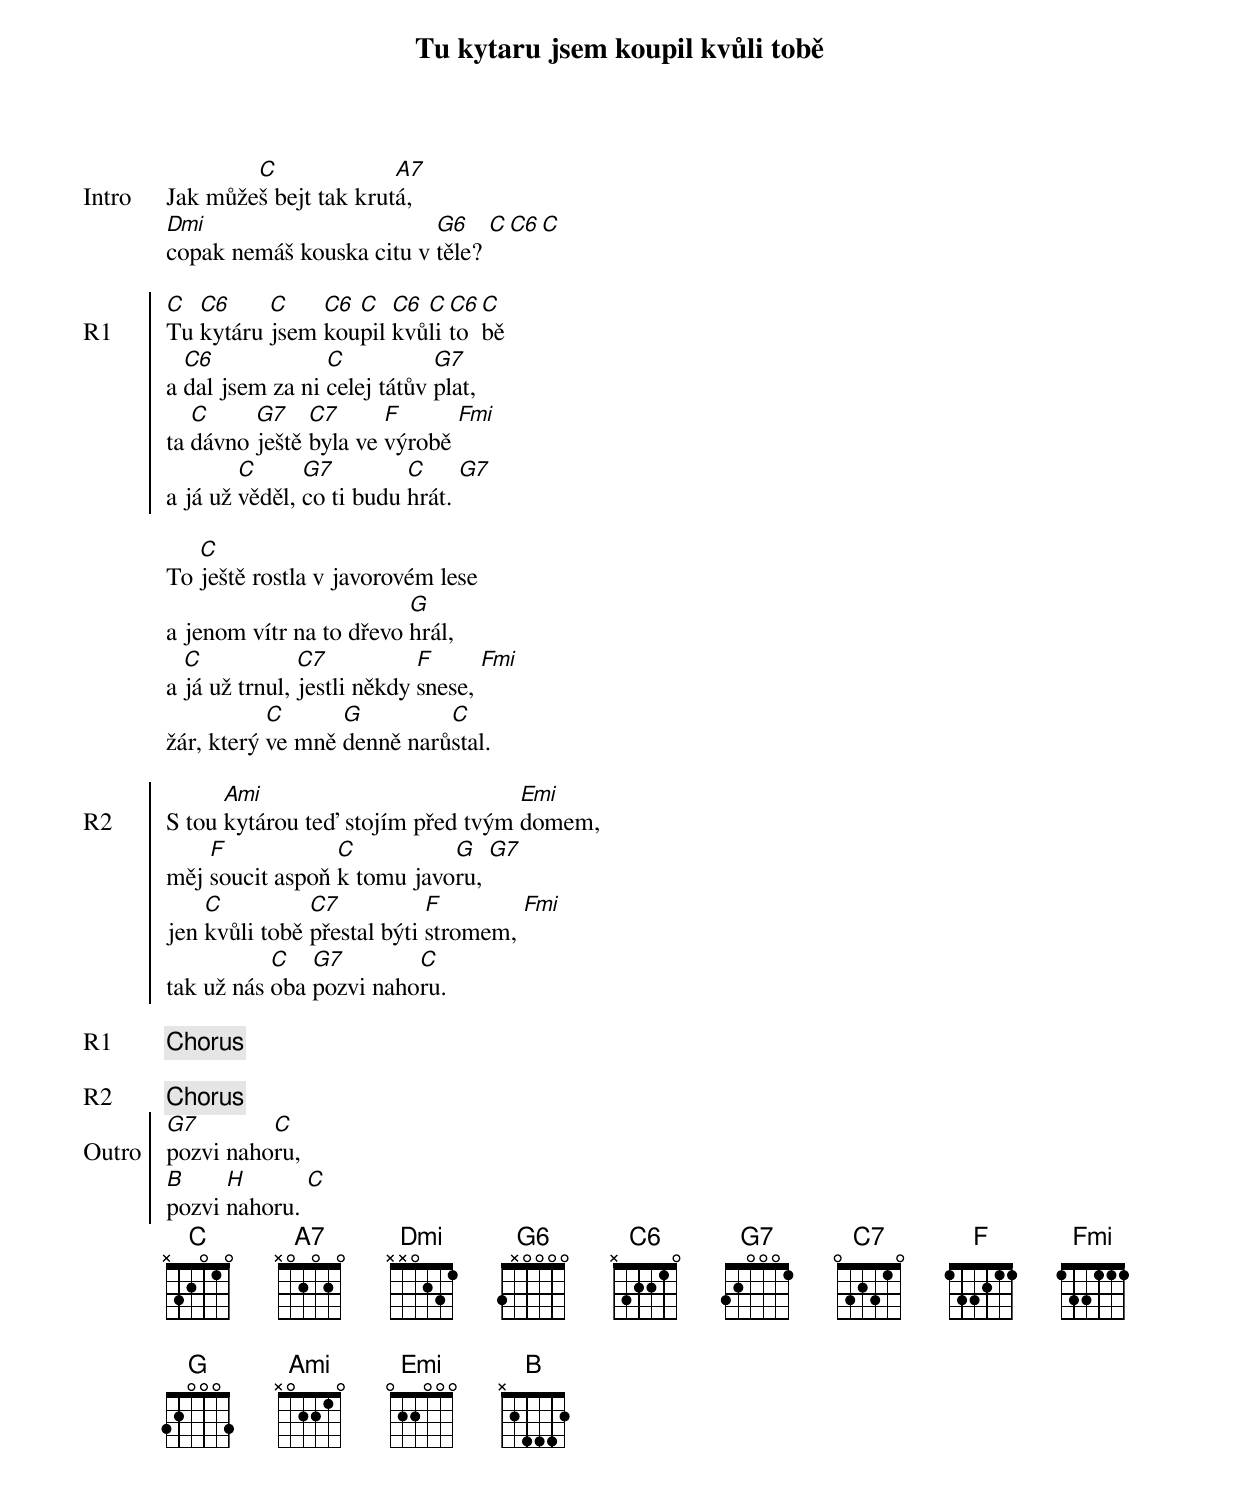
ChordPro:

{title: Tu kytaru jsem koupil kvůli tobě}
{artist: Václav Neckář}
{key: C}
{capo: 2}
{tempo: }
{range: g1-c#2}
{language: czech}
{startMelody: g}
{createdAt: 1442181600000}
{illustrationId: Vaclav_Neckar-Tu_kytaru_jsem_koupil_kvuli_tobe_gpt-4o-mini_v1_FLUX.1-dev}
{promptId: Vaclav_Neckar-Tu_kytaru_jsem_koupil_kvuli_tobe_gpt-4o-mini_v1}

{start_of_bridge: Intro}
Jak může[C]š bejt tak krut[A7]á,
[Dmi]copak nemáš kouska citu v [G6]těle? [C][C6][C]
{end_of_bridge}

{start_of_chorus: R1}
[C]Tu [C6]kytáru [C]jsem [C6]kou[C]pil [C6]kvů[C]li [C6]to[C]bě
a [C6]dal jsem za ni [C]celej tátův [G7]plat,
ta [C]dávno [G7]ještě [C7]byla ve [F]výrobě [Fmi]
a já už [C]věděl, [G7]co ti budu [C]hrát. [G7]
{end_of_chorus}

{start_of_verse}
To [C]ještě rostla v javorovém lese
a jenom vítr na to dřevo [G]hrál,
a [C]já už trnul, [C7]jestli někdy [F]snese, [Fmi]
žár, který [C]ve mně [G]denně narů[C]stal.
{end_of_verse}

{start_of_chorus: R2}
S tou [Ami]kytárou teď stojím před tvým [Emi]domem,
měj [F]soucit aspoň [C]k tomu javo[G]ru, [G7]
jen [C]kvůli tobě [C7]přestal býti [F]stromem, [Fmi]
tak už nás [C]oba [G7]pozvi naho[C]ru.
{end_of_chorus}

{chorus: R1}

{chorus: R2}
{start_of_chorus: Outro}
[G7]pozvi naho[C]ru,
[B]pozvi [H]nahoru. [C]
{end_of_chorus}
